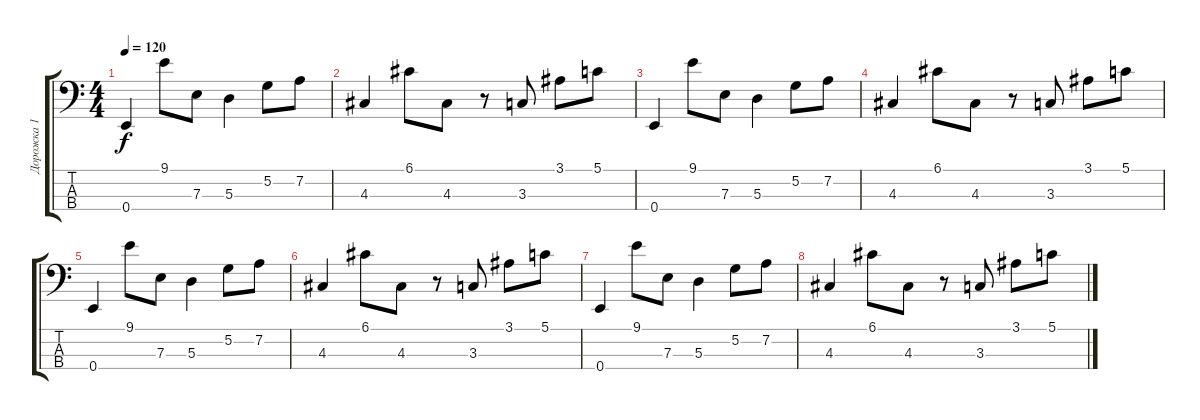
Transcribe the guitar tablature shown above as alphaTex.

\track ("Дорожка 1" "Дорожка 1") {instrument slapbass1}
\staff {score tabs}
\tuning (G2 D2 A1 E1) {hide}
\ts (4 4)
\tempo 120
\clef f4
\ks c
0.4.4{dy f instrument slapbass1} 9.1.8 7.3.8 5.3.4 5.2.8 7.2.8 |
4.3.4 6.1.8 4.3.8 r.8 3.3.8 3.1.8 5.1.8 |
0.4.4 9.1.8 7.3.8 5.3.4 5.2.8 7.2.8 |
4.3.4 6.1.8 4.3.8 r.8 3.3.8 3.1.8 5.1.8 |
0.4.4 9.1.8 7.3.8 5.3.4 5.2.8 7.2.8 |
4.3.4 6.1.8 4.3.8 r.8 3.3.8 3.1.8 5.1.8 |
0.4.4 9.1.8 7.3.8 5.3.4 5.2.8 7.2.8 |
4.3.4 6.1.8 4.3.8 r.8 3.3.8 3.1.8 5.1.8
